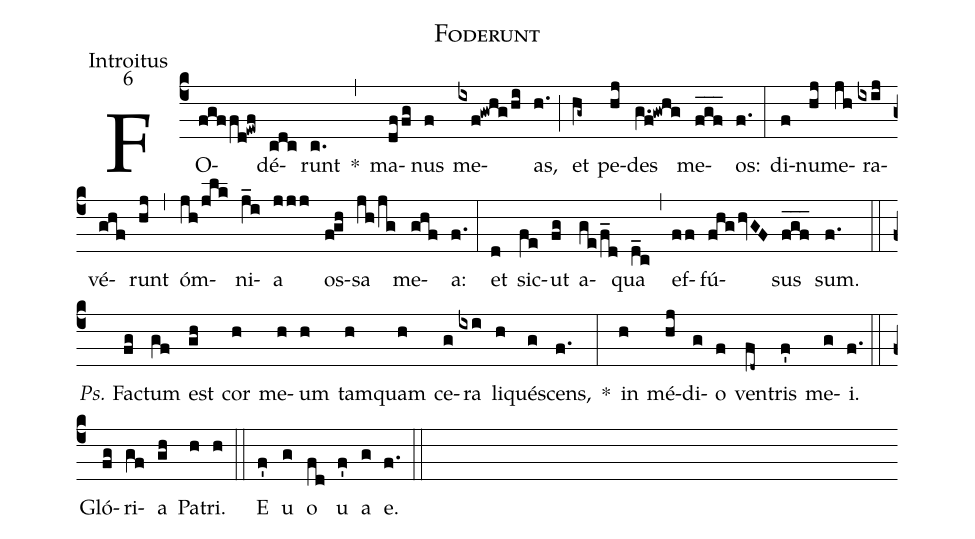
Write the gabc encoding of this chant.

name: Foderunt;
office-part: Introitus;
mode: 6;
%%
(c4) FO(fgffd!ewf)dé(cdc)runt(c.) *(,) ma(dffg)nus(f) me(ixf!gwhg/hi)as,(h.) (;) et(hg~) pe(hj)des(g.f!gwhg) me(f_g_f_)os:(f.) (:)
di(f)nu(hj)me(jh)ra(ixij)vé(ghf)runt(hj) (,) óm(jh/jlk)ni(j_i)a(jjj) os(fgh)sa(jh/jg) me(ghf)a:(f.) (:)
et(d) sic(fe)ut(fg) a(ge/f_d)qua(d_c) (,) ef(ff)fú(fhghvGF)sus(f_g_f_) sum.(f.) (::)
<i>Ps.</i> Fac(fg)tum(gf) est(gh) cor(h) me(h)um(h) tam(h)quam(h) ce(g)ra(ixi) li(h)qué(g)scens,(f.) *(:)
in(h) mé(hj)di(g)o(f) ven(fd~)tris(f') me(g)i.(f.) (::)
Gló(fg)ri(gf)a(gh) Pa(h)tri.(h) (::)
<eu>E(f') u(g) o(fd) u(f') a(g) e.</eu>(f.) (::)
